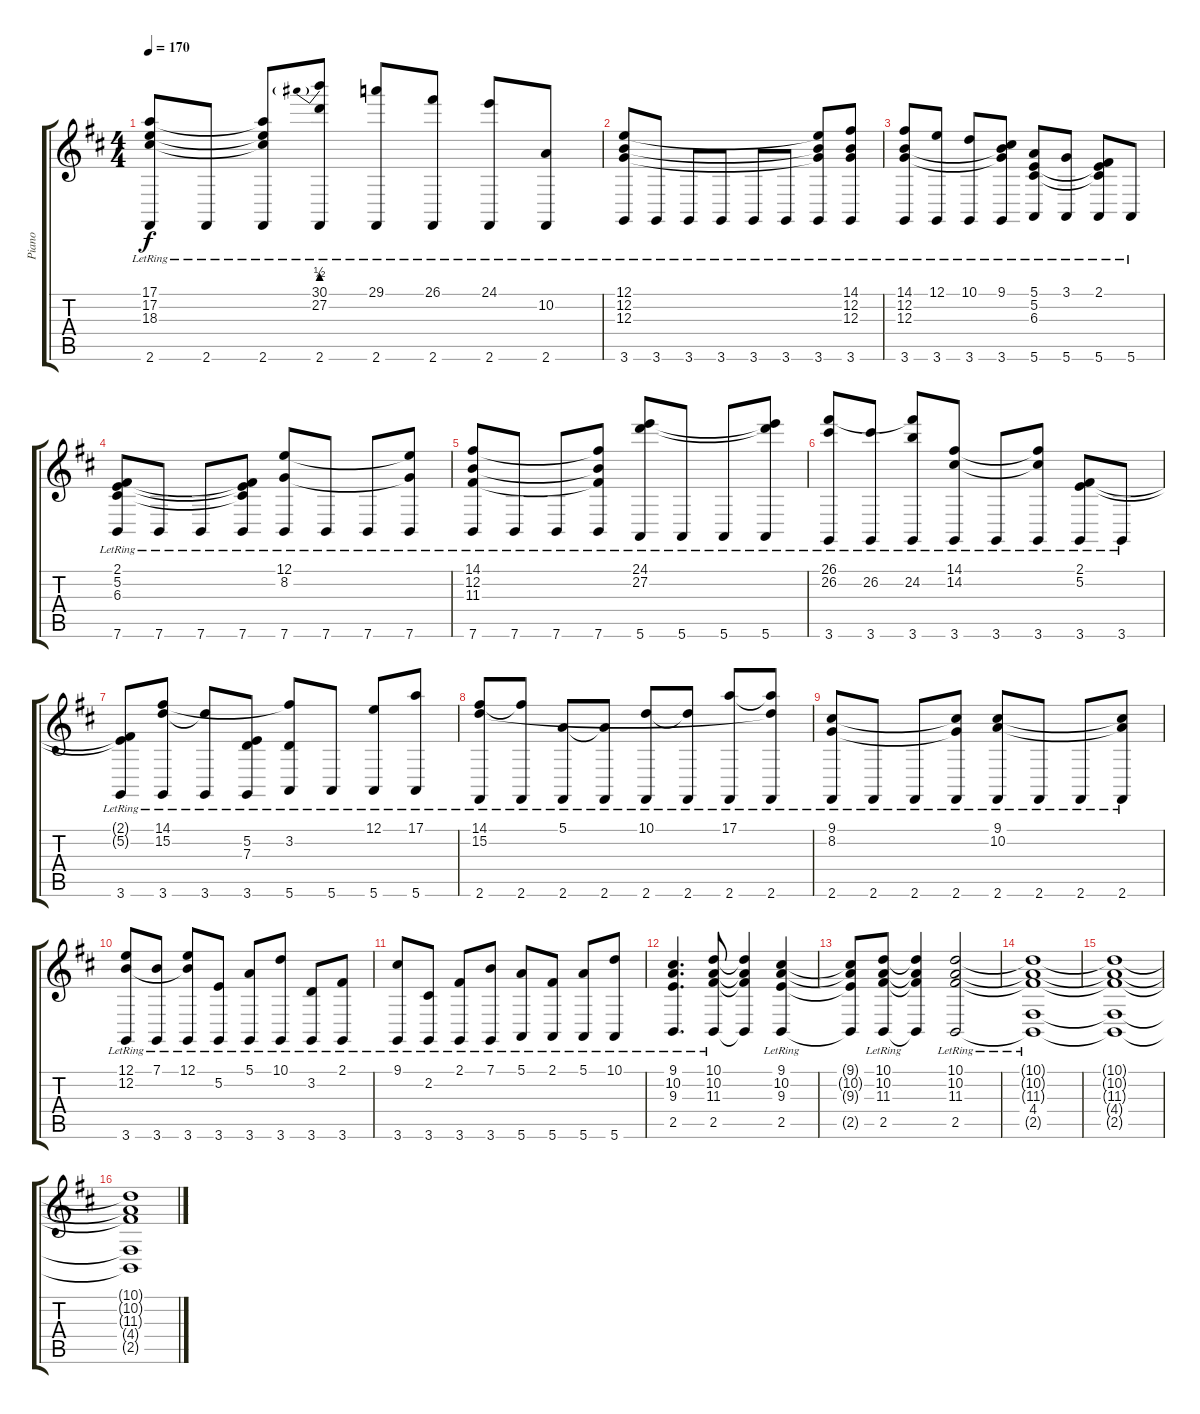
\track ("Piano" "Piano") {instrument acousticgrandpiano}
\staff {score tabs}
\tuning (E4 B3 G3 D3 A2 E2) {hide}
\ts (4 4)
\tempo 170
\clef g2
\ks d
(17.1{lr} 17.2{lr} 18.3{lr} 2.6{lr}).8{dy f} 2.6{lr}.8 (17.1{t} 17.2{t} 18.3{t} 2.6{lr}).8 (30.1{be (prebend 0 2 60 2) lr} 27.2{lr} 2.6{lr}).8 (29.1{lr} 2.6{lr}).8 (26.1{lr} 2.6{lr}).8 (24.1{lr} 2.6{lr}).8 (10.2{lr} 2.6{lr}).8 |
(12.1{lr} 12.2{lr} 12.3{lr} 3.6{lr}).8 3.6{lr}.8 3.6{lr}.8 3.6{lr}.8 3.6{lr}.8 3.6{lr}.8 (12.1{t} 12.2{t} 12.3{t} 3.6{lr}).8 (14.1{lr} 12.2{lr} 12.3{lr} 3.6{lr}).8 |
(14.1{lr} 12.2{lr} 12.3{lr} 3.6{lr}).8 (12.1{lr} 3.6{lr}).8 (10.1{lr} 3.6{lr}).8 (9.1{lr} 12.2{t} 12.3{t} 3.6{lr}).8 (5.1{lr} 5.2{lr} 6.3{lr} 5.6{lr}).8 (3.1{lr} 5.6{lr}).8 (2.1{lr} 5.2{t} 6.3{t} 5.6{lr}).8 5.6{lr}.8 |
(2.1{lr} 5.2{lr} 6.3{lr} 7.6{lr}).8 7.6{lr}.8 7.6{lr}.8 (2.1{t} 5.2{t} 6.3{t} 7.6{lr}).8 (12.1{lr} 8.2{lr} 7.6{lr}).8 7.6{lr}.8 7.6{lr}.8 (12.1{t} 8.2{t} 7.6{lr}).8 |
(14.1{lr} 12.2{lr} 11.3{lr} 7.6{lr}).8 7.6{lr}.8 7.6{lr}.8 (14.1{t} 12.2{t} 11.3{t} 7.6{lr}).8 (24.1{lr} 27.2{lr} 5.6{lr}).8 5.6{lr}.8 5.6{lr}.8 (24.1{t} 27.2{t} 5.6{lr}).8 |
(26.1{lr} 26.2{lr} 3.6{lr}).8 (26.2{lr} 3.6{lr}).8 (26.1{t} 24.2{lr} 3.6{lr}).8 (14.1{lr} 14.2{lr} 3.6{lr}).8 3.6{lr}.8 (14.1{t} 14.2{t} 3.6{lr}).8 (2.1{lr} 5.2{lr} 3.6{lr}).8 3.6{lr}.8 |
(2.1{t} 5.2{t} 3.6{lr}).8 (14.1{lr} 15.2{lr} 3.6{lr}).8 (15.2{t} 3.6{lr}).8 (5.2{lr} 7.3{lr} 3.6{lr}).8 (14.1{t} 3.2{lr} 5.6{lr}).8 5.6{lr}.8 (12.1{lr} 5.6{lr}).8 (17.1{lr} 5.6{lr}).8 |
(14.1{lr} 15.2{lr} 2.6{lr}).8 (14.1{t} 2.6{lr}).8 (5.1{lr} 2.6{lr}).8 (5.1{t} 2.6{lr}).8 (10.1{lr} 2.6{lr}).8 (10.1{t} 2.6{lr}).8 (17.1{lr} 2.6{lr}).8 (17.1{t} 15.2{t} 2.6{lr}).8 |
(9.1{lr} 8.2{lr} 2.6{lr}).8 2.6{lr}.8 2.6{lr}.8 (9.1{t} 8.2{t} 2.6{lr}).8 (9.1{lr} 10.2{lr} 2.6{lr}).8 2.6{lr}.8 2.6{lr}.8 (9.1{t} 10.2{t} 2.6{lr}).8 |
(12.1{lr} 12.2{lr} 3.6{lr}).8 (7.1{lr} 3.6{lr}).8 (12.1{lr} 12.2{t} 3.6{lr}).8 (5.2{lr} 3.6{lr}).8 (5.1{lr} 3.6{lr}).8 (10.1{lr} 3.6{lr}).8 (3.2{lr} 3.6{lr}).8 (2.1{lr} 3.6{lr}).8 |
(9.1{lr} 3.6{lr}).8 (2.2{lr} 3.6{lr}).8 (2.1{lr} 3.6{lr}).8 (7.1{lr} 3.6{lr}).8 (5.1{lr} 5.6{lr}).8 (2.1{lr} 5.6{lr}).8 (5.1{lr} 5.6{lr}).8 (10.1{lr} 5.6{lr}).8 |
(9.1{lr} 10.2{lr} 9.3{lr} 2.5{lr}).4{d} (10.1{lr} 10.2{lr} 11.3{lr} 2.5{lr}).8 (10.1{t} 10.2{t} 11.3{t} 2.5{t}).4 (9.1{lr} 10.2{lr} 9.3{lr} 2.5{lr}).4 |
(9.1{t} 10.2{t} 9.3{t} 2.5{t}).8 (10.1{lr} 10.2{lr} 11.3{lr} 2.5{lr}).8 (10.1{t} 10.2{t} 11.3{t} 2.5{t}).4 (10.1{lr} 10.2{lr} 11.3{lr} 2.5{lr}).2 |
(10.1{t} 10.2{t} 11.3{t} 4.4{lr} 2.5{t}).1 |
(10.1{t} 10.2{t} 11.3{t} 4.4{t} 2.5{t}).1 |
(10.1{t} 10.2{t} 11.3{t} 4.4{t} 2.5{t}).1
